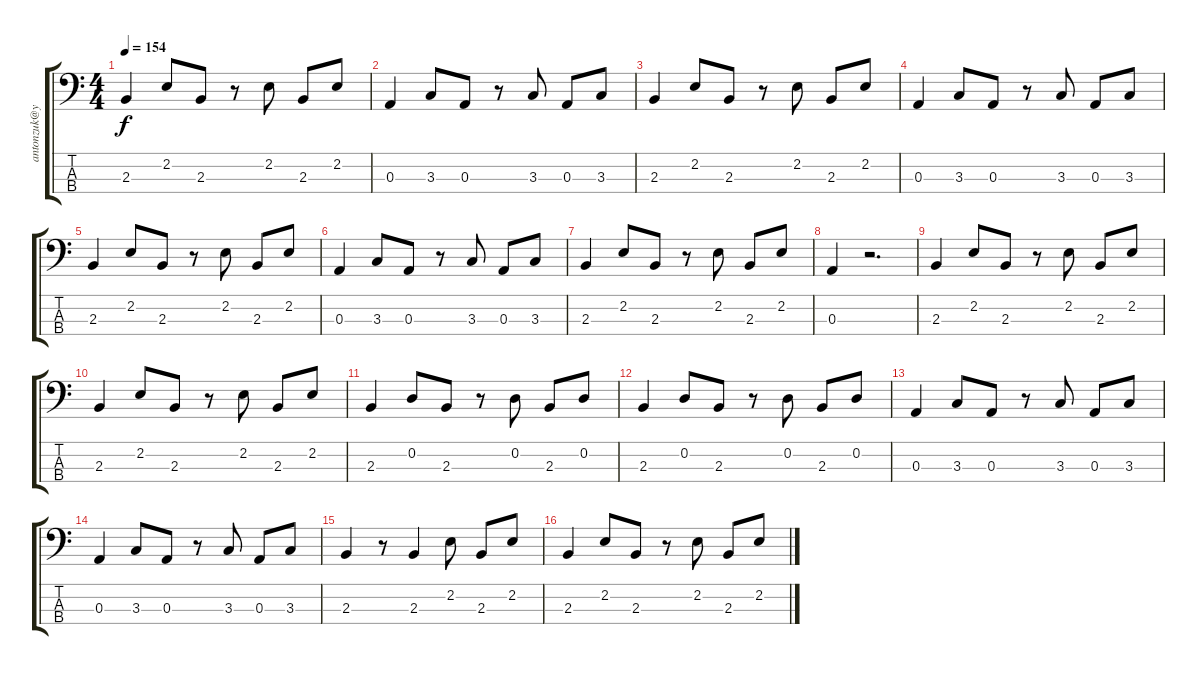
\track ("" "antonzuk@y") {instrument electricbassfinger}
\staff {score tabs}
\tuning (G2 D2 A1 E1) {hide}
\ts (4 4)
\tempo 154
\clef f4
\ks c
2.3.4{dy f instrument electricbassfinger} 2.2.8 2.3.8 r.8 2.2.8 2.3.8 2.2.8 |
0.3.4 3.3.8 0.3.8 r.8 3.3.8 0.3.8 3.3.8 |
2.3.4 2.2.8 2.3.8 r.8 2.2.8 2.3.8 2.2.8 |
0.3.4 3.3.8 0.3.8 r.8 3.3.8 0.3.8 3.3.8 |
2.3.4 2.2.8 2.3.8 r.8 2.2.8 2.3.8 2.2.8 |
0.3.4 3.3.8 0.3.8 r.8 3.3.8 0.3.8 3.3.8 |
2.3.4 2.2.8 2.3.8 r.8 2.2.8 2.3.8 2.2.8 |
0.3.4 r.2{d} |
2.3.4 2.2.8 2.3.8 r.8 2.2.8 2.3.8 2.2.8 |
2.3.4 2.2.8 2.3.8 r.8 2.2.8 2.3.8 2.2.8 |
2.3.4 0.2.8 2.3.8 r.8 0.2.8 2.3.8 0.2.8 |
2.3.4 0.2.8 2.3.8 r.8 0.2.8 2.3.8 0.2.8 |
0.3.4 3.3.8 0.3.8 r.8 3.3.8 0.3.8 3.3.8 |
0.3.4 3.3.8 0.3.8 r.8 3.3.8 0.3.8 3.3.8 |
2.3.4 r.8 2.3.4 2.2.8 2.3.8 2.2.8 |
2.3.4 2.2.8 2.3.8 r.8 2.2.8 2.3.8 2.2.8
